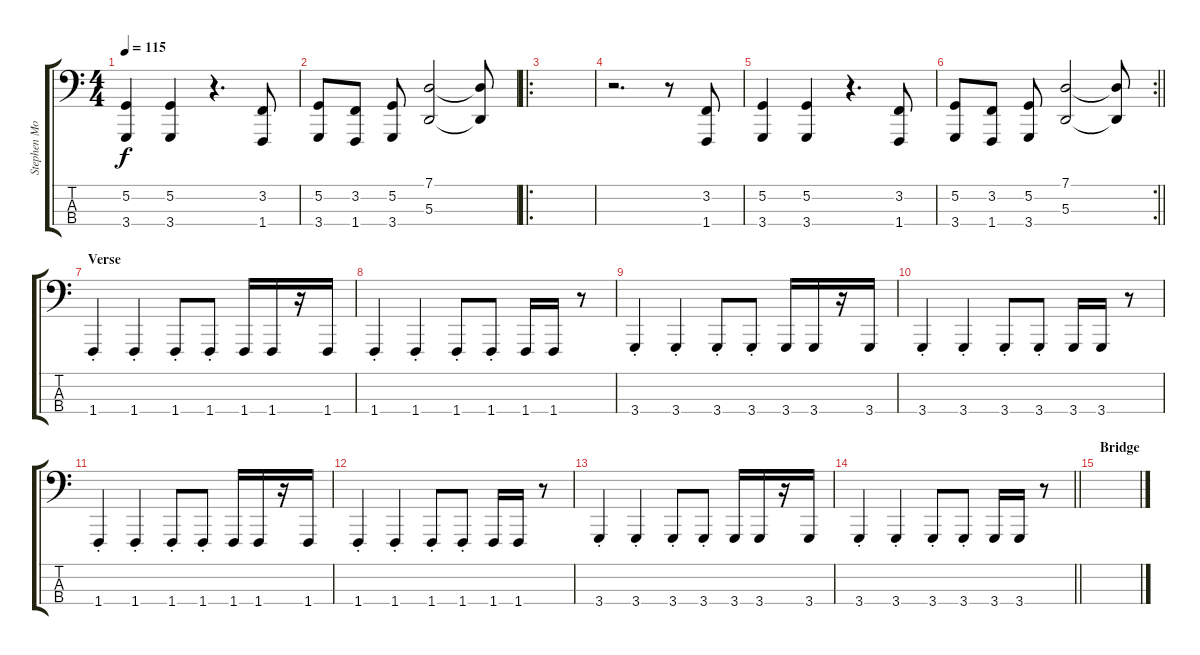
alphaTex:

\track ("Stephen Morris - Synth 2" "Stephen Mo") {instrument lead1square}
\staff {score tabs}
\tuning (G2 D2 A1 E1) {hide}
\ts (4 4)
\tempo 115
\clef f4
\ks c
(5.2 3.4).4{dy f} (5.2 3.4).4 r.4{d} (3.2 1.4).8 |
(5.2 3.4).8 (3.2 1.4).8 (5.2 3.4).8 (7.1 5.3).2 (7.1{t} 5.3{t}).8 |
\ro
|
r.2{d} r.8 (3.2 1.4).8 |
(5.2 3.4).4 (5.2 3.4).4 r.4{d} (3.2 1.4).8 |
\rc 2
\barLineRight lightlight
(5.2 3.4).8 (3.2 1.4).8 (5.2 3.4).8 (7.1 5.3).2 (7.1{t} 5.3{t}).8 |
\section ("" "Verse")
1.4{st}.4{volume 12} 1.4{st}.4 1.4{st}.8 1.4{st}.8 1.4.16 1.4.16 r.16 1.4.16 |
1.4{st}.4 1.4{st}.4 1.4{st}.8 1.4{st}.8 1.4.16 1.4.16 r.8 |
3.4{st}.4 3.4{st}.4 3.4{st}.8 3.4{st}.8 3.4.16 3.4.16 r.16 3.4.16 |
3.4{st}.4 3.4{st}.4 3.4{st}.8 3.4{st}.8 3.4.16 3.4.16 r.8 |
1.4{st}.4 1.4{st}.4 1.4{st}.8 1.4{st}.8 1.4.16 1.4.16 r.16 1.4.16 |
1.4{st}.4 1.4{st}.4 1.4{st}.8 1.4{st}.8 1.4.16 1.4.16 r.8 |
3.4{st}.4 3.4{st}.4 3.4{st}.8 3.4{st}.8 3.4.16 3.4.16 r.16 3.4.16 |
\barLineRight lightlight
3.4{st}.4 3.4{st}.4 3.4{st}.8 3.4{st}.8 3.4.16 3.4.16 r.8 |
\section ("" "Bridge")
